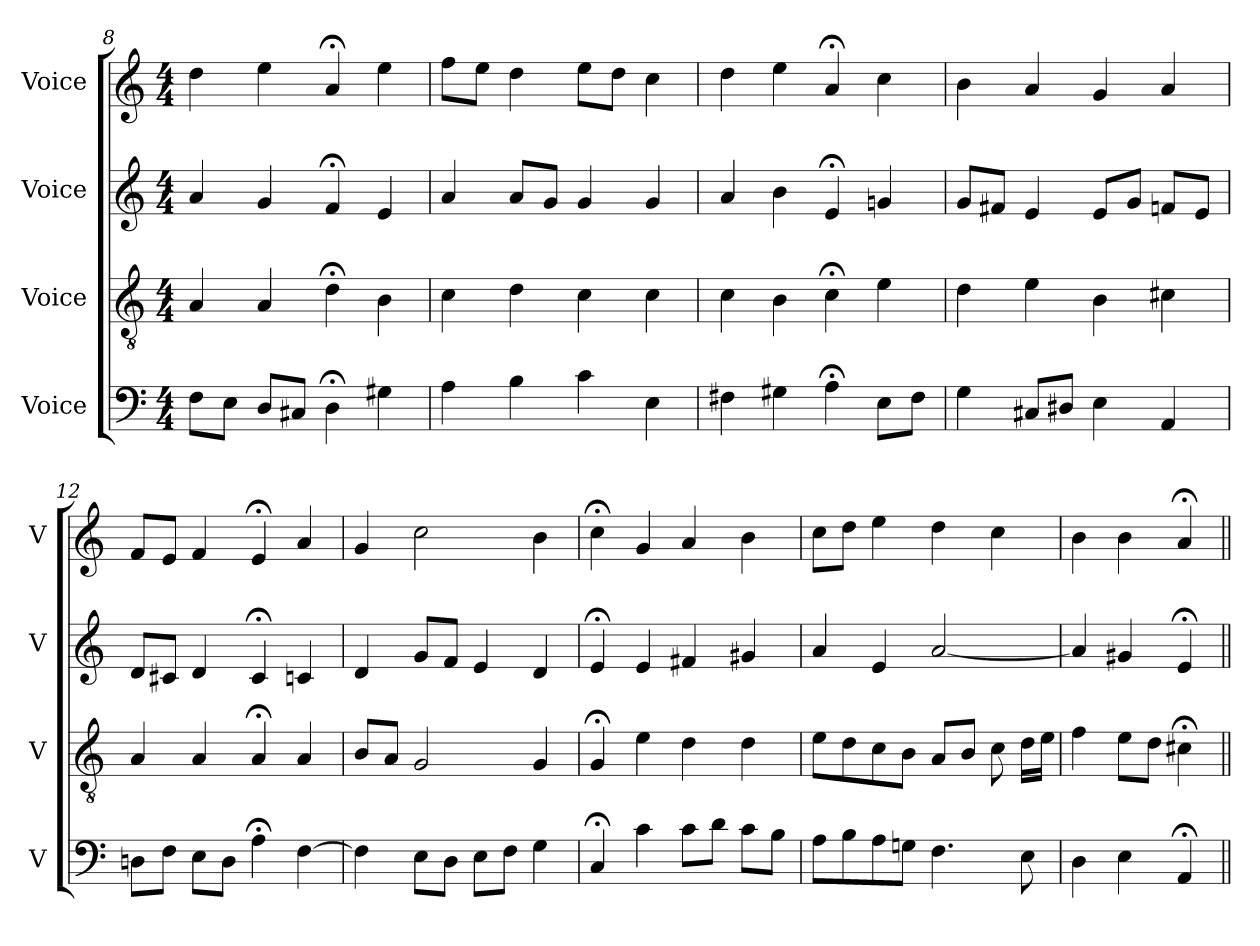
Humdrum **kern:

**kern	**kern	**kern	**kern
*part4	*part3	*part2	*part1
*staff4	*staff3	*staff2	*staff1
*I"Voice	*I"Voice	*I"Voice	*I"Voice
*I'V	*I'V	*I'V	*I'V
*clefF4	*clefGv2	*clefG2	*clefG2
*k[]	*k[]	*k[]	*k[]
*M4/4	*M4/4	*M4/4	*M4/4
=8	=8	=8	=8
8F\L	4A/	4a/	4dd\
8E\J	.	.	.
8D/L	4A/	4g/	4ee\
8C#X/J	.	.	.
4D;<\	4d;<\	4f;</	4a;</
4G#X\	4B\	4e/	4ee\
=9	=9	=9	=9
4A\	4c\	4a/	8ff\L
.	.	.	8ee\J
4B\	4d\	8a/L	4dd\
.	.	8g/J	.
4c\	4c\	4g/	8ee\L
.	.	.	8dd\J
4E\	4c\	4g/	4cc\
=10	=10	=10	=10
4F#X\	4c\	4a/	4dd\
4G#X\	4B\	4b\	4ee\
4A;<\	4c;<\	4e;</	4a;</
8E\L	4e\	4gn/	4cc\
8F#\J	.	.	.
!!LO:LB:g=z
=11	=11	=11	=11
4G\	4d\	8g/L	4b\
.	.	8f#X/J	.
8C#X/L	4e\	4e/	4a/
8D#X/J	.	.	.
4E\	4B\	8e/L	4g/
.	.	8g/J	.
4AA/	4c#X\	8fn/L	4a/
.	.	8e/J	.
=12	=12	=12	=12
8Dn\L	4A/	8d/L	8f/L
8F\J	.	8c#X/J	8e/J
8E\L	4A/	4d/	4f/
8D\J	.	.	.
4A;<\	4A;</	4c#;</	4e;</
[4F\	4A/	4cn/	4a/
=13	=13	=13	=13
4F\]	8B/L	4d/	4g/
.	8A/J	.	.
8E\L	2G/	8g/L	2cc\
8D\J	.	8f/J	.
8E\L	.	4e/	.
8F\J	.	.	.
4G\	4G/	4d/	4b\
=14	=14	=14	=14
4C;</	4G;</	4e;</	4cc;<\
4c\	4e\	4e/	4g/
8c\L	4d\	4f#X/	4a/
8d\J	.	.	.
8c\L	4d\	4g#X/	4b\
8B\J	.	.	.
=15	=15	=15	=15
8A\L	8e\L	4a/	8cc\L
8B\	8d\	.	8dd\J
8A\	8c\	4e/	4ee\
8Gn\J	8B\J	.	.
4.F\	8A/L	[2a/	4dd\
.	8B/J	.	.
.	8c\	.	4cc\
8E\	16d\LL	.	.
.	16e\JJ	.	.
!!LO:PB:g=z
=16	=16	=16	=16
4D\	4f\	4a/]	4b\
4E\	8e\L	4g#X/	4b\
.	8d\J	.	.
4AA;</	4c#X;<\	4e;</	4a;</
=||	=||	=||	=||
*-	*-	*-	*-
